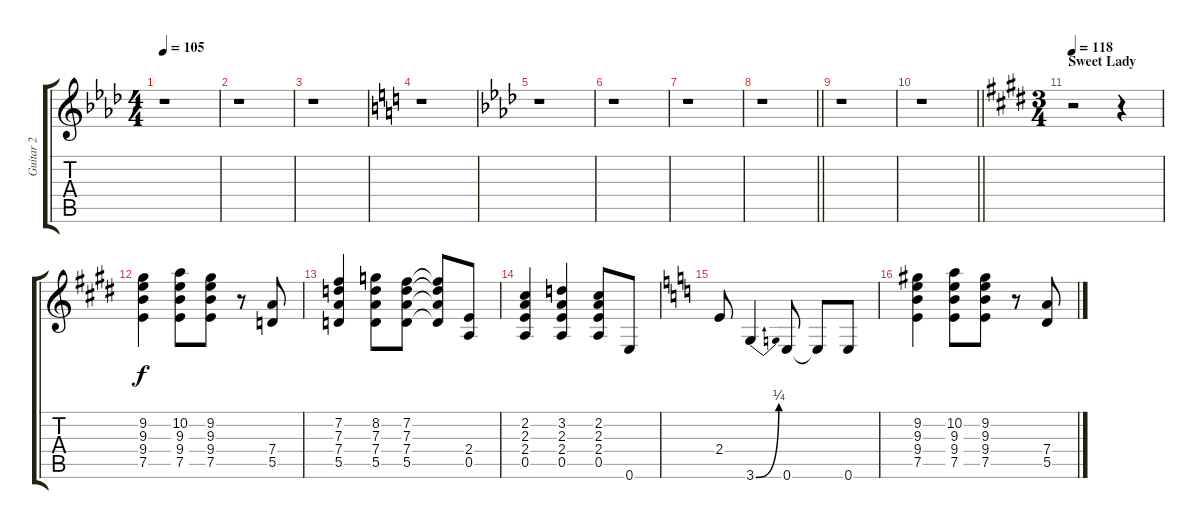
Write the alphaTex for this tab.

\track ("Guitar 2" "Guitar 2") {instrument overdrivenguitar}
\staff {score tabs}
\tuning (E4 B3 G3 D3 A2 E2) {hide}
\ts (4 4)
\tempo 105
\clef g2
\ks ab
r.1{dy f} |
r.1 |
r.1 |
\ks c
r.1 |
\ks ab
r.1 |
r.1 |
r.1 |
\barLineRight lightlight
r.1 |
r.1 |
\barLineRight lightlight
r.1 |
\ts (3 4)
\section ("" "Sweet Lady")
\tempo 118
\ks e
r.2{volume 8 balance 13 instrument overdrivenguitar} r.4 |
(9.2 9.3 9.4 7.5).4 (10.2 9.3 9.4 7.5).8 (9.2 9.3 9.4 7.5).8 r.8 (7.4 5.5).8 |
(7.2 7.3 7.4 5.5).4 (8.2 7.3 7.4 5.5).8 (7.2 7.3 7.4 5.5).8 (7.2{t} 7.3{t} 7.4{t} 5.5{t}).8 (2.4 0.5).8 |
(2.2 2.3 2.4 0.5).4 (3.2 2.3 2.4 0.5).4 (2.2 2.3 2.4 0.5).8 0.6.8 |
\ks c
2.4.8 3.6{be (bend 0 0 60 1)}.4 0.6.8 0.6{t}.8 0.6.8 |
(9.2 9.3 9.4 7.5).4 (10.2 9.3 9.4 7.5).8 (9.2 9.3 9.4 7.5).8 r.8 (7.4 5.5).8
